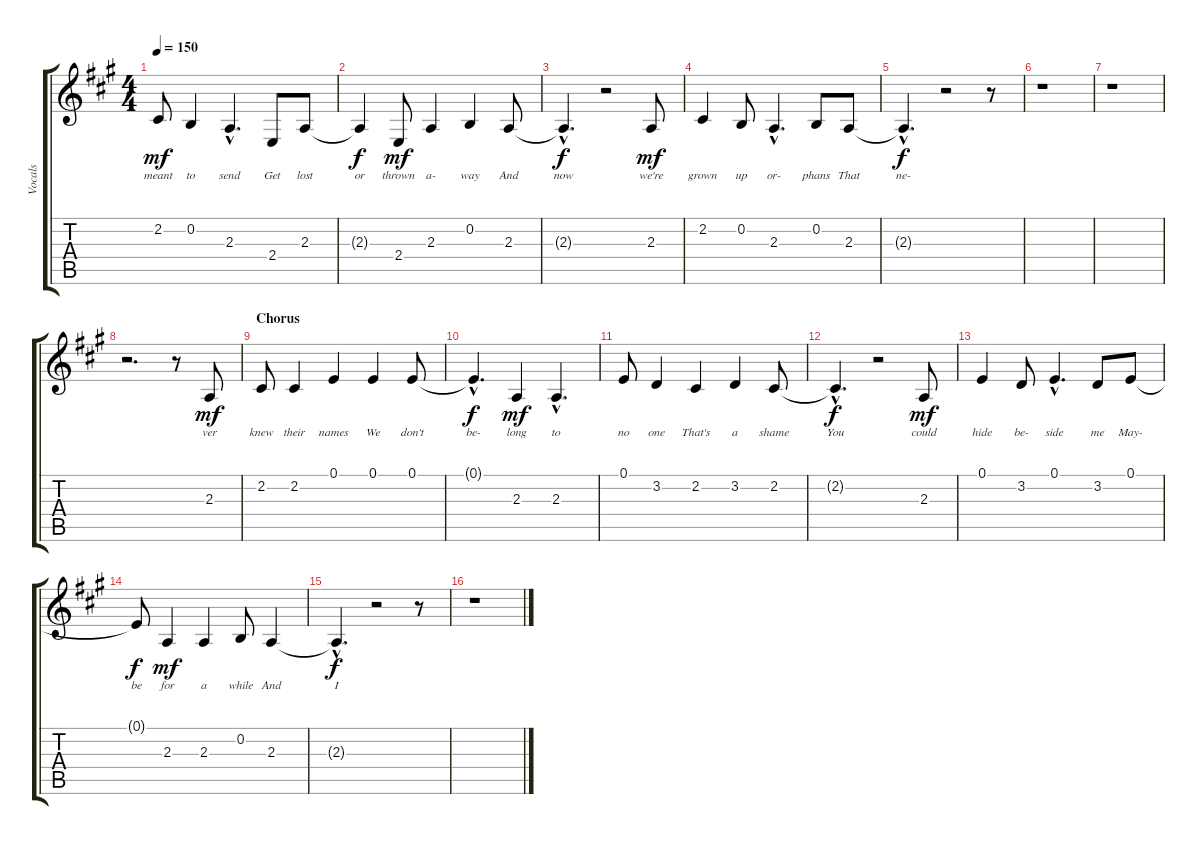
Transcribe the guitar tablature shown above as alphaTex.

\track ("Vocals" "Vocals") {instrument tenorsax}
\staff {score tabs}
\tuning (E4 B3 G3 D3 A2 E2) {hide}
\ts (4 4)
\tempo 150
\clef g2
\ks a
2.2.8{lyrics (0 "meant") lyrics (1 "") lyrics (2 "") lyrics (3 "") lyrics (4 "") dy mf} 0.2.4{lyrics (0 "to") lyrics (1 "") lyrics (2 "") lyrics (3 "") lyrics (4 "")} 2.3{hac}.4{d lyrics (0 "send") lyrics (1 "") lyrics (2 "") lyrics (3 "") lyrics (4 "")} 2.4.8{lyrics (0 "Get") lyrics (1 "") lyrics (2 "") lyrics (3 "") lyrics (4 "")} 2.3.8{lyrics (0 "lost") lyrics (1 "") lyrics (2 "") lyrics (3 "") lyrics (4 "")} |
2.3{t}.4{lyrics (0 "or") lyrics (1 "") lyrics (2 "") lyrics (3 "") lyrics (4 "") dy f} 2.4.8{lyrics (0 "thrown") lyrics (1 "") lyrics (2 "") lyrics (3 "") lyrics (4 "") dy mf} 2.3.4{lyrics (0 "a-") lyrics (1 "") lyrics (2 "") lyrics (3 "") lyrics (4 "")} 0.2.4{lyrics (0 "way") lyrics (1 "") lyrics (2 "") lyrics (3 "") lyrics (4 "")} 2.3.8{lyrics (0 "And") lyrics (1 "") lyrics (2 "") lyrics (3 "") lyrics (4 "")} |
2.3{hac t}.4{d lyrics (0 "now") lyrics (1 "") lyrics (2 "") lyrics (3 "") lyrics (4 "") dy f} r.2 2.3.8{lyrics (0 "we're") lyrics (1 "") lyrics (2 "") lyrics (3 "") lyrics (4 "") dy mf} |
2.2.4{lyrics (0 "grown") lyrics (1 "") lyrics (2 "") lyrics (3 "") lyrics (4 "")} 0.2.8{lyrics (0 "up") lyrics (1 "") lyrics (2 "") lyrics (3 "") lyrics (4 "")} 2.3{hac}.4{d lyrics (0 "or-") lyrics (1 "") lyrics (2 "") lyrics (3 "") lyrics (4 "")} 0.2.8{lyrics (0 "phans") lyrics (1 "") lyrics (2 "") lyrics (3 "") lyrics (4 "")} 2.3.8{lyrics (0 "That") lyrics (1 "") lyrics (2 "") lyrics (3 "") lyrics (4 "")} |
2.3{hac t}.4{d lyrics (0 "ne-") lyrics (1 "") lyrics (2 "") lyrics (3 "") lyrics (4 "") dy f} r.2 r.8 |
r.1 |
r.1 |
r.2{d} r.8 2.3.8{lyrics (0 "ver") lyrics (1 "") lyrics (2 "") lyrics (3 "") lyrics (4 "") dy mf} |
\section ("" "Chorus")
2.2.8{lyrics (0 "knew") lyrics (1 "") lyrics (2 "") lyrics (3 "") lyrics (4 "")} 2.2.4{lyrics (0 "their") lyrics (1 "") lyrics (2 "") lyrics (3 "") lyrics (4 "")} 0.1.4{lyrics (0 "names") lyrics (1 "") lyrics (2 "") lyrics (3 "") lyrics (4 "")} 0.1.4{lyrics (0 "We") lyrics (1 "") lyrics (2 "") lyrics (3 "") lyrics (4 "")} 0.1.8{lyrics (0 "don't") lyrics (1 "") lyrics (2 "") lyrics (3 "") lyrics (4 "")} |
0.1{hac t}.4{d lyrics (0 "be-") lyrics (1 "") lyrics (2 "") lyrics (3 "") lyrics (4 "") dy f} 2.3.4{lyrics (0 "long") lyrics (1 "") lyrics (2 "") lyrics (3 "") lyrics (4 "") dy mf} 2.3{hac}.4{d lyrics (0 "to") lyrics (1 "") lyrics (2 "") lyrics (3 "") lyrics (4 "")} |
0.1.8{lyrics (0 "no") lyrics (1 "") lyrics (2 "") lyrics (3 "") lyrics (4 "")} 3.2.4{lyrics (0 "one") lyrics (1 "") lyrics (2 "") lyrics (3 "") lyrics (4 "")} 2.2.4{lyrics (0 "That's") lyrics (1 "") lyrics (2 "") lyrics (3 "") lyrics (4 "")} 3.2.4{lyrics (0 "a") lyrics (1 "") lyrics (2 "") lyrics (3 "") lyrics (4 "")} 2.2.8{lyrics (0 "shame") lyrics (1 "") lyrics (2 "") lyrics (3 "") lyrics (4 "")} |
2.2{hac t}.4{d lyrics (0 "You") lyrics (1 "") lyrics (2 "") lyrics (3 "") lyrics (4 "") dy f} r.2 2.3.8{lyrics (0 "could") lyrics (1 "") lyrics (2 "") lyrics (3 "") lyrics (4 "") dy mf} |
0.1.4{lyrics (0 "hide") lyrics (1 "") lyrics (2 "") lyrics (3 "") lyrics (4 "")} 3.2.8{lyrics (0 "be-") lyrics (1 "") lyrics (2 "") lyrics (3 "") lyrics (4 "")} 0.1{hac}.4{d lyrics (0 "side") lyrics (1 "") lyrics (2 "") lyrics (3 "") lyrics (4 "")} 3.2.8{lyrics (0 "me") lyrics (1 "") lyrics (2 "") lyrics (3 "") lyrics (4 "")} 0.1.8{lyrics (0 "May-") lyrics (1 "") lyrics (2 "") lyrics (3 "") lyrics (4 "")} |
0.1{t}.8{lyrics (0 "be") lyrics (1 "") lyrics (2 "") lyrics (3 "") lyrics (4 "") dy f} 2.3.4{lyrics (0 "for") lyrics (1 "") lyrics (2 "") lyrics (3 "") lyrics (4 "") dy mf} 2.3.4{lyrics (0 "a") lyrics (1 "") lyrics (2 "") lyrics (3 "") lyrics (4 "")} 0.2.8{lyrics (0 "while") lyrics (1 "") lyrics (2 "") lyrics (3 "") lyrics (4 "")} 2.3.4{lyrics (0 "And") lyrics (1 "") lyrics (2 "") lyrics (3 "") lyrics (4 "")} |
2.3{hac t}.4{d lyrics (0 "I") lyrics (1 "") lyrics (2 "") lyrics (3 "") lyrics (4 "") dy f} r.2 r.8 |
r.1
